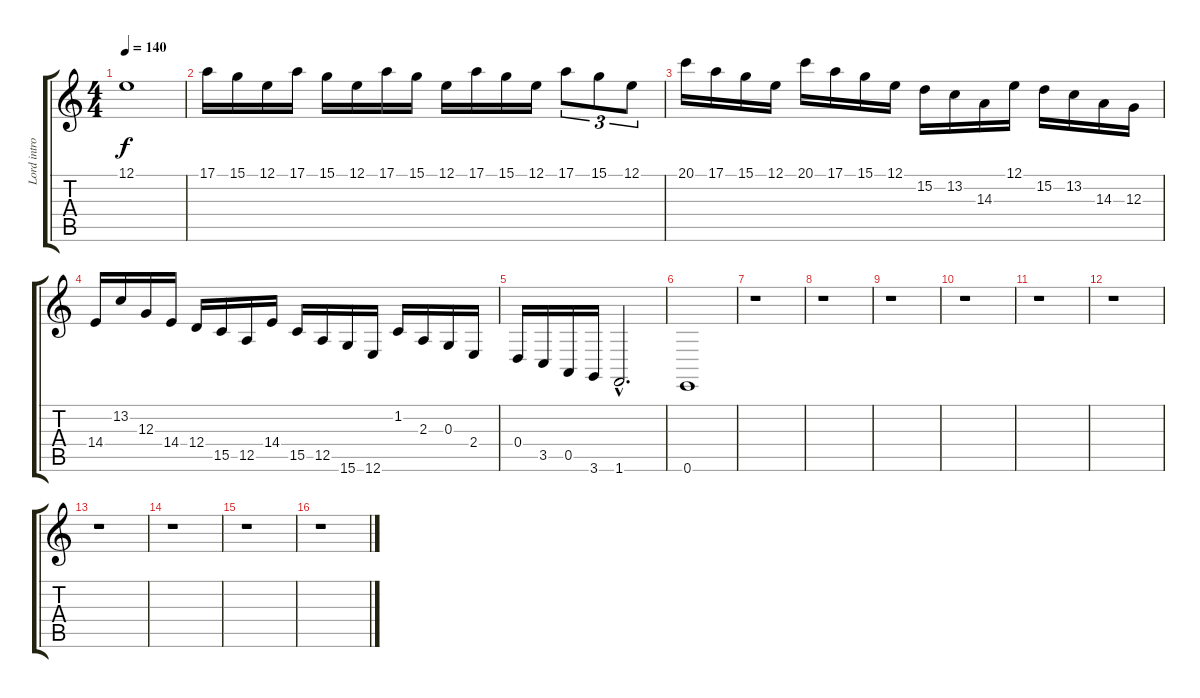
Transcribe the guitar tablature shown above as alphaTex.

\track ("Lord intro" "Lord intro") {instrument pad3polysynth}
\staff {score tabs}
\tuning (E4 B3 G3 D3 A2 E2) {hide}
\ts (4 4)
\tempo 140
\clef g2
\ks c
12.1.1{dy f instrument pad3polysynth} |
17.1.16 15.1.16 12.1.16 17.1.16 15.1.16 12.1.16 17.1.16 15.1.16 12.1.16 17.1.16 15.1.16 12.1.16 17.1.8{tu (3 2)} 15.1.8{tu (3 2)} 12.1.8{tu (3 2)} |
20.1.16 17.1.16 15.1.16 12.1.16 20.1.16 17.1.16 15.1.16 12.1.16 15.2.16 13.2.16 14.3.16 12.1.16 15.2.16 13.2.16 14.3.16 12.3.16 |
14.4.16 13.2.16 12.3.16 14.4.16 12.4.16 15.5.16 12.5.16 14.4.16 15.5.16 12.5.16 15.6.16 12.6.16 1.2.16 2.3.16 0.3.16 2.4.16 |
0.4.16 3.5.16 0.5.16 3.6.16 1.6{hac}.2{d} |
0.6.1 |
r.1 |
r.1 |
r.1 |
r.1 |
r.1 |
r.1 |
r.1 |
r.1 |
r.1 |
r.1
